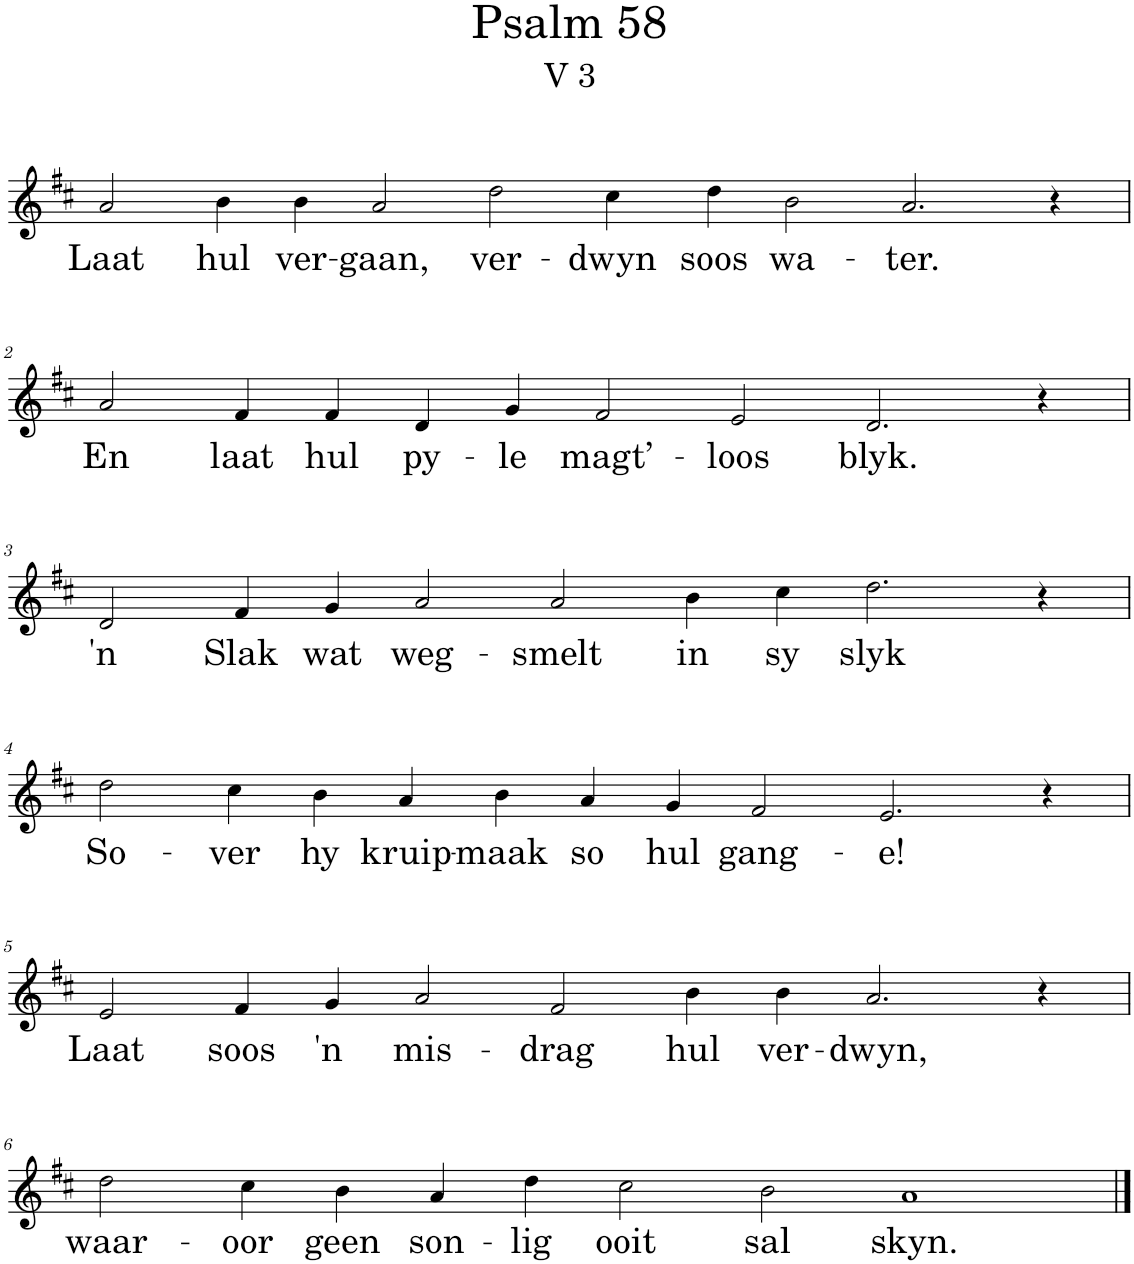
**kern	**text
*part1	*part1
*staff1	*staff1
*I"Pipe Organ	*
*I'Org.	*
*clefG2	*
*k[f#c#]	*
*M16/4	*
=1	=1
!	!LO:LY:b
2a/	Laat
!	!LO:LY:b
4b\	hul
!	!LO:LY:b
4b\	ver-
!	!LO:LY:b
2a/	-gaan,
!	!LO:LY:b
2dd\	ver-
!	!LO:LY:b
4cc#\	-dwyn
!	!LO:LY:b
4dd\	soos
!	!LO:LY:b
2b\	wa-
!	!LO:LY:b
2.a/	-ter.
4r	.
!!LO:LB:g=z
=2	=2
*M14/4	*
!	!LO:LY:b
2a/	En
!	!LO:LY:b
4f#/	laat
!	!LO:LY:b
4f#/	hul
!	!LO:LY:b
4d/	py-
!	!LO:LY:b
4g/	-le
!	!LO:LY:b
2f#/	magt’-
!	!LO:LY:b
2e/	-loos
!	!LO:LY:b
2.d/	blyk.
4r	.
!!LO:LB:g=z
=3	=3
!	!LO:LY:b
2d/	'n
!	!LO:LY:b
4f#/	Slak
!	!LO:LY:b
4g/	wat
!	!LO:LY:b
2a/	weg-
!	!LO:LY:b
2a/	-smelt
!	!LO:LY:b
4b\	in
!	!LO:LY:b
4cc#\	sy
!	!LO:LY:b
2.dd\	slyk
4r	.
!!LO:LB:g=z
=4	=4
!	!LO:LY:b
2dd\	So-
!	!LO:LY:b
4cc#\	-ver
!	!LO:LY:b
4b\	hy
!	!LO:LY:b
4a/	kruip-
!	!LO:LY:b
4b\	-maak
!	!LO:LY:b
4a/	so
!	!LO:LY:b
4g/	hul
!	!LO:LY:b
2f#/	gang-
!	!LO:LY:b
2.e/	-e!
4r	.
!!LO:LB:g=z
=5	=5
!	!LO:LY:b
2e/	Laat
!	!LO:LY:b
4f#/	soos
!	!LO:LY:b
4g/	'n
!	!LO:LY:b
2a/	mis-
!	!LO:LY:b
2f#/	-drag
!	!LO:LY:b
4b\	hul
!	!LO:LY:b
4b\	ver-
!	!LO:LY:b
2.a/	-dwyn,
4r	.
!!LO:LB:g=z
=6	=6
!	!LO:LY:b
2dd\	waar-
!	!LO:LY:b
4cc#\	-oor
!	!LO:LY:b
4b\	geen
!	!LO:LY:b
4a/	son-
!	!LO:LY:b
4dd\	-lig
!	!LO:LY:b
2cc#\	ooit
!	!LO:LY:b
2b\	sal
!	!LO:LY:b
1a	skyn.
==	==
*-	*-
